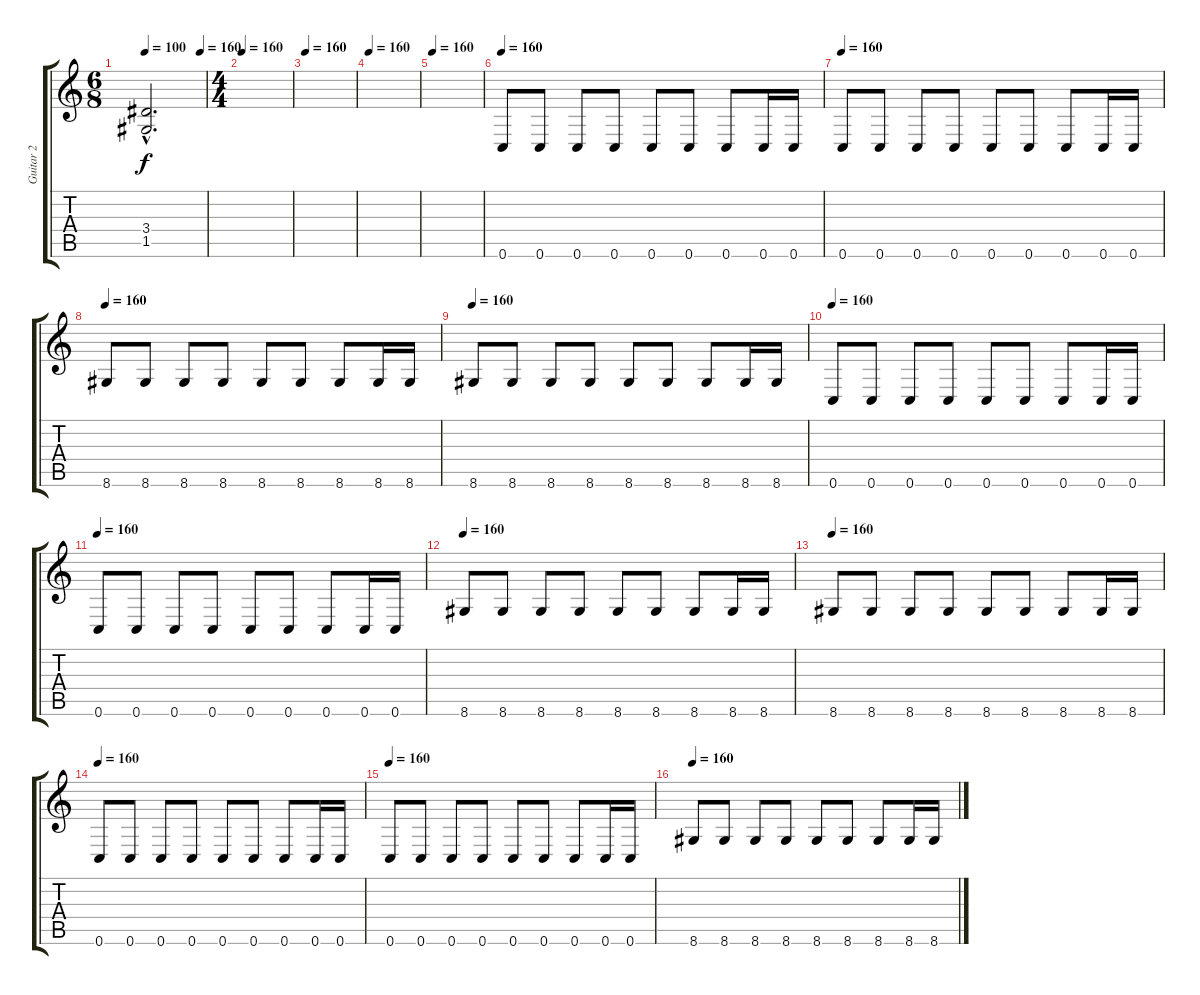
\track ("Guitar 2" "Guitar 2") {instrument distortionguitar}
\staff {score tabs}
\tuning (D4 A3 F3 C3 G2 C2) {hide}
\ts (6 8)
\tempo 100
\tempo (160 0.9166666666666666)
\clef g2
\ks c
(3.4{hac} 1.5{hac}).2{d dy f} |
\ts (4 4)
\tempo 160
|
\tempo 160
|
\tempo 160
|
\tempo 160
|
\tempo 160
0.6.8 0.6.8 0.6.8 0.6.8 0.6.8 0.6.8 0.6.8 0.6.16 0.6.16 |
\tempo 160
0.6.8 0.6.8 0.6.8 0.6.8 0.6.8 0.6.8 0.6.8 0.6.16 0.6.16 |
\tempo 160
8.6.8 8.6.8 8.6.8 8.6.8 8.6.8 8.6.8 8.6.8 8.6.16 8.6.16 |
\tempo 160
8.6.8 8.6.8 8.6.8 8.6.8 8.6.8 8.6.8 8.6.8 8.6.16 8.6.16 |
\tempo 160
0.6.8 0.6.8 0.6.8 0.6.8 0.6.8 0.6.8 0.6.8 0.6.16 0.6.16 |
\tempo 160
0.6.8 0.6.8 0.6.8 0.6.8 0.6.8 0.6.8 0.6.8 0.6.16 0.6.16 |
\tempo 160
8.6.8 8.6.8 8.6.8 8.6.8 8.6.8 8.6.8 8.6.8 8.6.16 8.6.16 |
\tempo 160
8.6.8 8.6.8 8.6.8 8.6.8 8.6.8 8.6.8 8.6.8 8.6.16 8.6.16 |
\tempo 160
0.6.8 0.6.8 0.6.8 0.6.8 0.6.8 0.6.8 0.6.8 0.6.16 0.6.16 |
\tempo 160
0.6.8 0.6.8 0.6.8 0.6.8 0.6.8 0.6.8 0.6.8 0.6.16 0.6.16 |
\tempo 160
8.6.8 8.6.8 8.6.8 8.6.8 8.6.8 8.6.8 8.6.8 8.6.16 8.6.16
